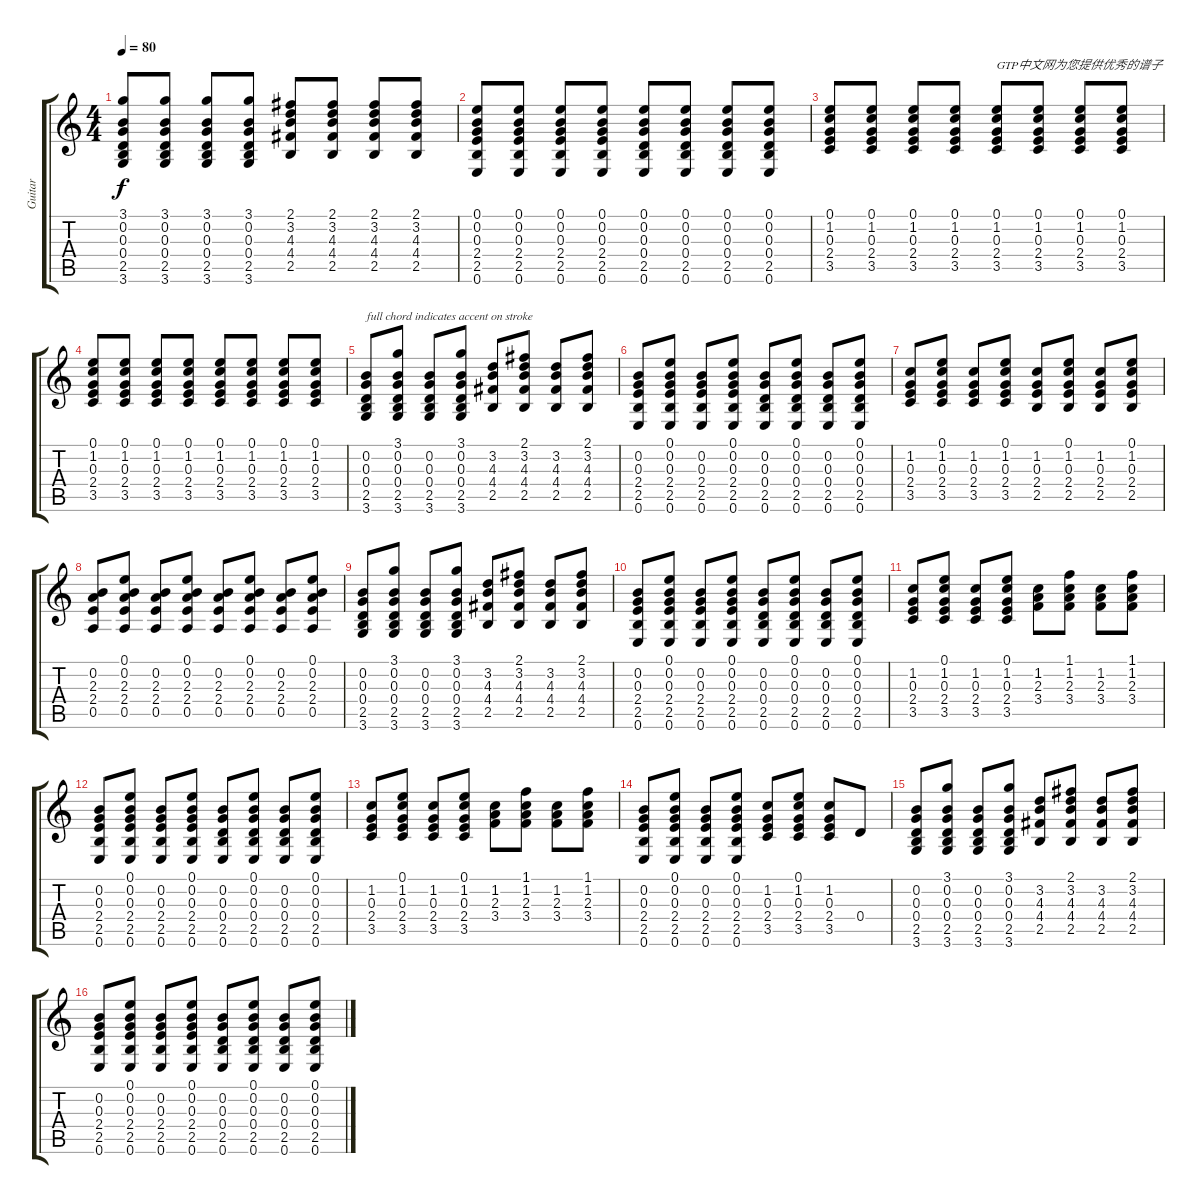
\track ("Guitar" "Guitar") {instrument electricguitarclean}
\staff {score tabs}
\tuning (E4 B3 G3 D3 A2 E2) {hide}
\ts (4 4)
\tempo 80
\clef g2
\ks c
(3.1 0.2 0.3 0.4 2.5 3.6).8{dy f instrument electricguitarclean} (3.1 0.2 0.3 0.4 2.5 3.6).8 (3.1 0.2 0.3 0.4 2.5 3.6).8 (3.1 0.2 0.3 0.4 2.5 3.6).8 (2.1 3.2 4.3 4.4 2.5).8 (2.1 3.2 4.3 4.4 2.5).8 (2.1 3.2 4.3 4.4 2.5).8 (2.1 3.2 4.3 4.4 2.5).8 |
(0.1 0.2 0.3 2.4 2.5 0.6).8 (0.1 0.2 0.3 2.4 2.5 0.6).8 (0.1 0.2 0.3 2.4 2.5 0.6).8 (0.1 0.2 0.3 2.4 2.5 0.6).8 (0.1 0.2 0.3 0.4 2.5 0.6).8 (0.1 0.2 0.3 0.4 2.5 0.6).8 (0.1 0.2 0.3 0.4 2.5 0.6).8 (0.1 0.2 0.3 0.4 2.5 0.6).8 |
(0.1 1.2 0.3 2.4 3.5).8 (0.1 1.2 0.3 2.4 3.5).8 (0.1 1.2 0.3 2.4 3.5).8 (0.1 1.2 0.3 2.4 3.5).8 (0.1 1.2 0.3 2.4 3.5).8{txt "GTP中文网为您提供优秀的谱子"} (0.1 1.2 0.3 2.4 3.5).8 (0.1 1.2 0.3 2.4 3.5).8 (0.1 1.2 0.3 2.4 3.5).8 |
(0.1 1.2 0.3 2.4 3.5).8 (0.1 1.2 0.3 2.4 3.5).8 (0.1 1.2 0.3 2.4 3.5).8 (0.1 1.2 0.3 2.4 3.5).8 (0.1 1.2 0.3 2.4 3.5).8 (0.1 1.2 0.3 2.4 3.5).8 (0.1 1.2 0.3 2.4 3.5).8 (0.1 1.2 0.3 2.4 3.5).8 |
(0.2 0.3 0.4 2.5 3.6).8{txt "full chord indicates accent on stroke"} (3.1 0.2 0.3 0.4 2.5 3.6).8 (0.2 0.3 0.4 2.5 3.6).8 (3.1 0.2 0.3 0.4 2.5 3.6).8 (3.2 4.3 4.4 2.5).8 (2.1 3.2 4.3 4.4 2.5).8 (3.2 4.3 4.4 2.5).8 (2.1 3.2 4.3 4.4 2.5).8 |
(0.2 0.3 2.4 2.5 0.6).8 (0.1 0.2 0.3 2.4 2.5 0.6).8 (0.2 0.3 2.4 2.5 0.6).8 (0.1 0.2 0.3 2.4 2.5 0.6).8 (0.2 0.3 0.4 2.5 0.6).8 (0.1 0.2 0.3 0.4 2.5 0.6).8 (0.2 0.3 0.4 2.5 0.6).8 (0.1 0.2 0.3 0.4 2.5 0.6).8 |
(1.2 0.3 2.4 3.5).8 (0.1 1.2 0.3 2.4 3.5).8 (1.2 0.3 2.4 3.5).8 (0.1 1.2 0.3 2.4 3.5).8 (1.2 0.3 2.4 2.5).8 (0.1 1.2 0.3 2.4 2.5).8 (1.2 0.3 2.4 2.5).8 (0.1 1.2 0.3 2.4 2.5).8 |
(0.2 2.3 2.4 0.5).8 (0.1 0.2 2.3 2.4 0.5).8 (0.2 2.3 2.4 0.5).8 (0.1 0.2 2.3 2.4 0.5).8 (0.2 2.3 2.4 0.5).8 (0.1 0.2 2.3 2.4 0.5).8 (0.2 2.3 2.4 0.5).8 (0.1 0.2 2.3 2.4 0.5).8 |
(0.2 0.3 0.4 2.5 3.6).8 (3.1 0.2 0.3 0.4 2.5 3.6).8 (0.2 0.3 0.4 2.5 3.6).8 (3.1 0.2 0.3 0.4 2.5 3.6).8 (3.2 4.3 4.4 2.5).8 (2.1 3.2 4.3 4.4 2.5).8 (3.2 4.3 4.4 2.5).8 (2.1 3.2 4.3 4.4 2.5).8 |
(0.2 0.3 2.4 2.5 0.6).8 (0.1 0.2 0.3 2.4 2.5 0.6).8 (0.2 0.3 2.4 2.5 0.6).8 (0.1 0.2 0.3 2.4 2.5 0.6).8 (0.2 0.3 0.4 2.5 0.6).8 (0.1 0.2 0.3 0.4 2.5 0.6).8 (0.2 0.3 0.4 2.5 0.6).8 (0.1 0.2 0.3 0.4 2.5 0.6).8 |
(1.2 0.3 2.4 3.5).8 (0.1 1.2 0.3 2.4 3.5).8 (1.2 0.3 2.4 3.5).8 (0.1 1.2 0.3 2.4 3.5).8 (1.2 2.3 3.4).8 (1.1 1.2 2.3 3.4).8 (1.2 2.3 3.4).8 (1.1 1.2 2.3 3.4).8 |
(0.2 0.3 2.4 2.5 0.6).8 (0.1 0.2 0.3 2.4 2.5 0.6).8 (0.2 0.3 2.4 2.5 0.6).8 (0.1 0.2 0.3 2.4 2.5 0.6).8 (0.2 0.3 0.4 2.5 0.6).8 (0.1 0.2 0.3 0.4 2.5 0.6).8 (0.2 0.3 0.4 2.5 0.6).8 (0.1 0.2 0.3 0.4 2.5 0.6).8 |
(1.2 0.3 2.4 3.5).8 (0.1 1.2 0.3 2.4 3.5).8 (1.2 0.3 2.4 3.5).8 (0.1 1.2 0.3 2.4 3.5).8 (1.2 2.3 3.4).8 (1.1 1.2 2.3 3.4).8 (1.2 2.3 3.4).8 (1.1 1.2 2.3 3.4).8 |
(0.2 0.3 2.4 2.5 0.6).8 (0.1 0.2 0.3 2.4 2.5 0.6).8 (0.2 0.3 2.4 2.5 0.6).8 (0.1 0.2 0.3 2.4 2.5 0.6).8 (1.2 0.3 2.4 3.5).8 (0.1 1.2 0.3 2.4 3.5).8 (1.2 0.3 2.4 3.5).8 0.4.8 |
(0.2 0.3 0.4 2.5 3.6).8 (3.1 0.2 0.3 0.4 2.5 3.6).8 (0.2 0.3 0.4 2.5 3.6).8 (3.1 0.2 0.3 0.4 2.5 3.6).8 (3.2 4.3 4.4 2.5).8 (2.1 3.2 4.3 4.4 2.5).8 (3.2 4.3 4.4 2.5).8 (2.1 3.2 4.3 4.4 2.5).8 |
(0.2 0.3 2.4 2.5 0.6).8 (0.1 0.2 0.3 2.4 2.5 0.6).8 (0.2 0.3 2.4 2.5 0.6).8 (0.1 0.2 0.3 2.4 2.5 0.6).8 (0.2 0.3 0.4 2.5 0.6).8 (0.1 0.2 0.3 0.4 2.5 0.6).8 (0.2 0.3 0.4 2.5 0.6).8 (0.1 0.2 0.3 0.4 2.5 0.6).8
